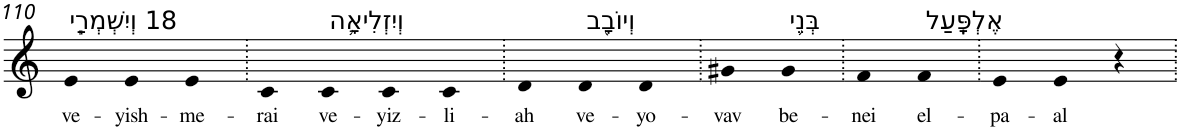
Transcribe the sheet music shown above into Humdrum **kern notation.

**kern	**text
*part1	*part1
*staff1	*staff1
*I"Piano	*
*I'Pno	*
!!LO:PB:g=z
*clefG2	*
*k[]	*
=110	=110
!LO:TX:a:t=18 וְיִשְׁמְרַ֧י	!
!	!LO:LY:b
4e	ve-
!	!LO:LY:b
4e	-yish-
!	!LO:LY:b
4e	-me-
=111.	=111.
!	!LO:LY:b
4c	-rai
!LO:TX:a:t=וְיִזְלִיאָ֛ה	!
!	!LO:LY:b
4c	ve-
!	!LO:LY:b
4c	-yiz-
!	!LO:LY:b
4c	-li-
=112.	=112.
!	!LO:LY:b
4d	-ah
!LO:TX:a:t=וְיוֹבָ֖ב	!
!	!LO:LY:b
4d	ve-
!	!LO:LY:b
4d	-yo-
=113.	=113.
!	!LO:LY:b
4g#X	-vav
!LO:TX:a:t=בְּנֵ֥י	!
!	!LO:LY:b
4g#	be-
=114.	=114.
!	!LO:LY:b
4f	-nei
!LO:TX:a:t=אֶלְפָּֽעַל	!
!	!LO:LY:b
4f	el-
=115.	=115.
!	!LO:LY:b
4e	-pa-
!	!LO:LY:b
4e	-al
4r	.
=.	=.
*-	*-
